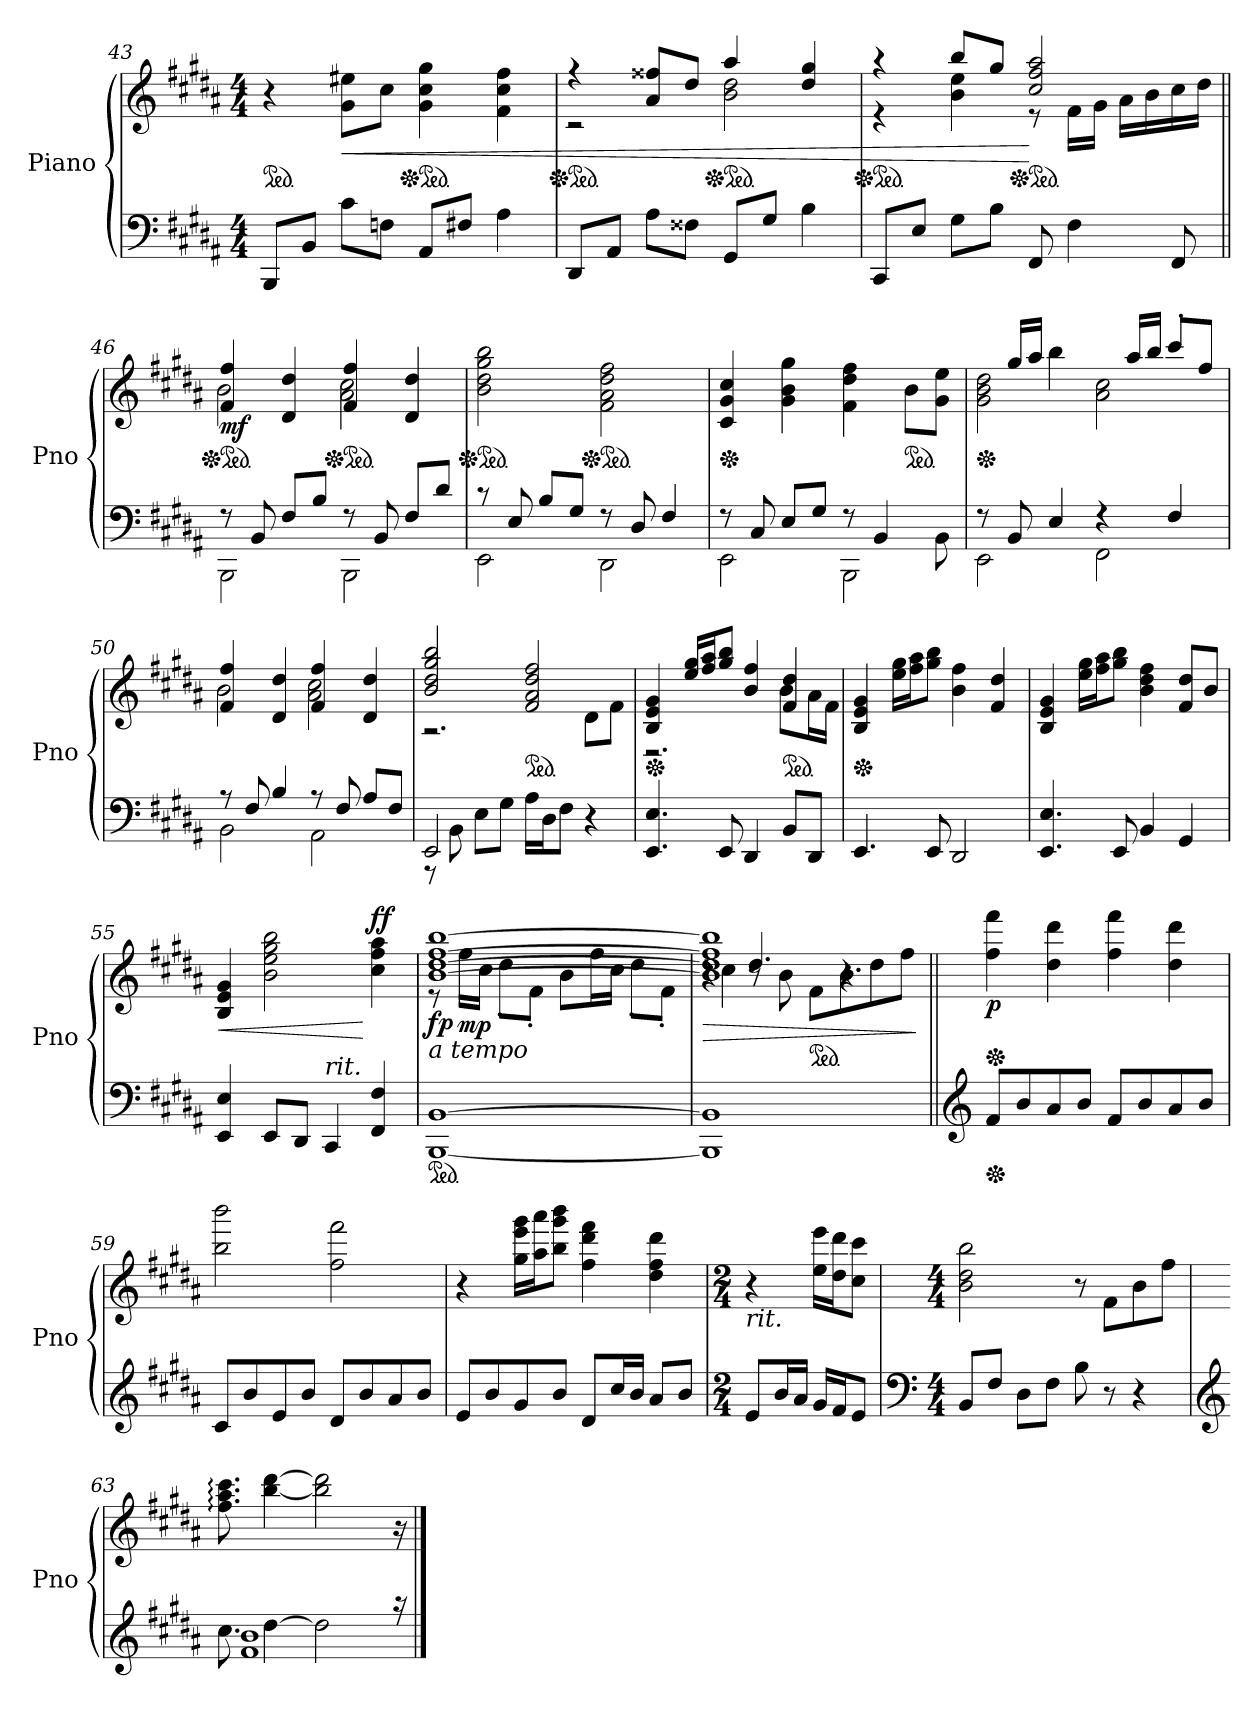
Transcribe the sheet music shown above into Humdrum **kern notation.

**kern	**kern	**dynam
*part1	*part1	*part1
*staff2	*staff1	*staff1/2
*I"Piano	*	*
*I'Pno	*	*
*clefF4	*clefG2	*
*k[f#c#g#d#a#]	*k[f#c#g#d#a#]	*
*M4/4	*M4/4	*
*	*ped	*
=43	=43	=43
8BBB/L	4r	.
8BB/J	.	.
!	!	!LO:HP:b
8c#\L	8g#\ 8ee#X\L	<
8Fn\J	8cc#\J	.
*	*Xped	*
*	*ped	*
8AA#/L	4g#\ 4cc#\ 4gg#\	.
8F#X/J	.	.
4A#\	4f#\ 4cc#\ 4ff#\	.
=44	=44	=44
*	*Xped	*
*	*ped	*
*	*^	*
8DD#/L	4r	2r	.
8AA#/J	.	.	.
8A#\L	8a#/ 8ff##X/L	.	.
8F##X\J	8dd#/J	.	.
*	*Xped	*	*
*	*ped	*	*
8GG#/L	4aa#/	2b\ 2dd#\	.
8G#/J	.	.	.
4B\	4dd#/ 4gg#/	.	.
=45	=45	=45	=45
*	*Xped	*	*
*	*ped	*	*
8CC#/L	4r	4r	.
8E/J	.	.	.
8G#\L	8bb/L	4b\ 4ee\	.
8B\J	8gg#/J	.	.
*	*Xped	*	*
*	*ped	*	*
8FF#/	2cc#/ 2ff#/ 2aa#/	8r	[
4F#\	.	16f#\LL	.
.	.	16g#\JJ	.
.	.	16a#\LL	.
.	.	16b\	.
8FF#/	.	16cc#\	.
.	.	16dd#\JJ	.
!!LO:PB:g=z	!!
=46||	=46||	=46||	=46||
*^	*	*	*
*	*	*Xped	*	*
*	*	*ped	*	*
!	!	!	!	!LO:DY:b
8r	2BBB\	4f#/ 4ff#/	2b\	mf
8BB/	.	.	.	.
8F#/L	.	4d#/ 4dd#/	.	.
8B/J	.	.	.	.
*	*	*Xped	*	*
*	*	*ped	*	*
8r	2BBB\	4f#/ 4ff#/	2a#\ 2cc#\	.
8BB/	.	.	.	.
8F#/L	.	4d#/ 4dd#/	.	.
8d#/J	.	.	.	.
*	*	*v	*v	*
=47	=47	=47	=47
*	*	*Xped	*
*	*	*ped	*
8r	2EE\	2b\ 2dd#\ 2gg#\ 2bb\	.
8E/	.	.	.
8B/L	.	.	.
8G#/J	.	.	.
*	*	*Xped	*
*	*	*ped	*
8r	2DD#\	2f#\ 2a#\ 2dd#\ 2ff#\	.
8D#/	.	.	.
4F#/	.	.	.
=48	=48	=48	=48
*	*	*Xped	*
8r	2EE\	4c#/ 4g#/ 4cc#/	.
8C#/	.	.	.
8E/L	.	4g#\ 4b\ 4gg#\	.
8G#/J	.	.	.
8r	2BBB\	4f#\ 4dd#\ 4ff#\	.
4BB/	.	.	.
*	*	*ped	*
.	.	8b\L	.
8BB\	.	8g#\ 8ee\J	.
=49	=49	=49	=49
*	*	*Xped	*
*	*	*^	*
8r	2EE\	8ryy	2g#\ 2b\ 2dd#\	.
8BB/	.	16gg#/LL	.	.
.	.	16aa#/JJ	.	.
4E/	.	4bb\	.	.
4r	2FF#\	8ryy	2a#\ 2cc#\	.
.	.	16aa#/LL	.	.
.	.	16bb/JJ	.	.
4F#/	.	8ccc#'/L	.	.
.	.	8ff#/J	.	.
!!LO:LB:g=z	!!
=50	=50	=50	=50	=50
8r	2BB\	4f#/ 4ff#/	2b\	.
8F#/	.	.	.	.
4B/	.	4d#/ 4dd#/	.	.
8r	2AA#\	4f#/ 4ff#/	2a#\ 2cc#\	.
8F#/	.	.	.	.
8A#/L	.	4d#/ 4dd#/	.	.
8F#/J	.	.	.	.
=51	=51	=51	=51	=51
2EE/	8r	2b/ 2dd#/ 2gg#/ 2bb/	2.r	.
.	8BB\	.	.	.
.	8E\L	.	.	.
.	8G#\J	.	.	.
*	*	*ped	*	*
2ryy	16A#\LL	2f#/ 2a#/ 2dd#/ 2ff#/	.	.
.	16D#\J	.	.	.
.	8F#\J	.	.	.
.	4r	.	8d#\L	.
.	.	.	8f#\J	.
*v	*v	*	*	*
=52	=52	=52	=52
*	*Xped	*	*
4.EE/ 4.E/	4B/ 4e/ 4g#/	2.r	.
.	16ee/ 16gg#/LL	.	.
.	16ff#/ 16aa#/J	.	.
8EE/	8gg#/ 8bb/J	.	.
4DD#/	4b/ 4ff#/	.	.
*	*ped	*	*
8BB/L	4f#/ 4dd#/	8b\L	.
8DD#/J	.	16a#\L	.
.	.	16f#\JJ	.
*	*v	*v	*
=53	=53	=53
*	*Xped	*
4.EE/	4B/ 4e/ 4g#/	.
.	16ee\ 16gg#\LL	.
.	16ff#\ 16aa#\J	.
8EE/	8gg#\ 8bb\J	.
2DD#/	4b\ 4ff#\	.
.	4f#/ 4dd#/	.
!!LO:LB:g=z
=54	=54	=54
4.EE/ 4.E/	4B/ 4e/ 4g#/	.
.	16ee\ 16gg#\LL	.
.	16ff#\ 16aa#\J	.
8EE/	8gg#\ 8bb\J	.
4BB/	4b\ 4dd#\ 4ff#\	.
4GG#/	8f#/ 8dd#/L	.
.	8b/J	.
=55	=55	=55
*	*MM74	*
!	!	!LO:HP:b
4EE/ 4E/	4B/ 4e/ 4g#/	<
*	*MM68	*
8EE/L	2b\ 2ee\ 2gg#\ 2bb\	.
8DD#/J	.	.
!LO:TX:a:i:t=rit.	!	!
4CC#/	.	.
*	*MM63	*
!	!	!LO:DY:n=1:a
4FF#/ 4F#/	4cc#\ 4ff#\ 4aa#\	[ ff
=56	=56	=56
*ped	*	*
*	*MM76	*
*	*^	*
!	!LO:TX:b:i:t=a tempo	!	!
!	!	!	!LO:DY:b
[1BBB [1BB	[1b [1dd# [1ff# [1bb	8r	fp
!	!	!	!LO:DY:b
.	.	16ff#\LL	mp
.	.	16cc#\JJ	.
.	.	8dd#'\L	.
.	.	8f#'\J	.
.	.	8b\L	.
.	.	16ff#\L	.
.	.	16cc#\JJ	.
.	.	8dd#'\L	.
.	.	8f#'\J	.
=57	=57	=57	=57
!	!	!	!LO:HP:b
*	*	*^	*
1BBB] 1BB]	1b] 1dd#] 1ff#] 1bb]	4cc#\	4r	>
.	.	8r	4.dd#/	.
.	.	8b\	.	.
*	*ped	*	*	*
.	.	8f#\L	.	.
.	.	8b\	4.r	.
.	.	8dd#\	.	.
.	.	8ff#\J	.	.
*	*v	*v	*v	*
.	.	]
!!LO:LB:g=z
=58||	=58||	=58||
*clefG2	*	*
*Xped	*	*
*	*Xped	*
*	*MM74	*
!	!	!LO:DY:b
8f#/L	4ff#\ 4fff#\	p
8b/	.	.
8a#/	4dd#\ 4ddd#\	.
8b/J	.	.
8f#/L	4ff#\ 4fff#\	.
8b/	.	.
8a#/	4dd#\ 4ddd#\	.
8b/J	.	.
=59	=59	=59
8c#/L	2bb\ 2bbb\	.
8b/	.	.
8e/	.	.
8b/J	.	.
8d#/L	2ff#\ 2fff#\	.
8b/	.	.
8a#/	.	.
8b/J	.	.
=60	=60	=60
8e/L	4r	.
8b/	.	.
8g#/	16gg#\ 16eee\ 16ggg#\LL	.
.	16aa#\ 16aaa#\J	.
8b/J	8bb\ 8ggg#\ 8bbb\J	.
*	*MM70	*
8d#/L	4ff#\ 4ddd#\ 4fff#\	.
16cc#/L	.	.
16b/JJ	.	.
8a#/L	4dd#\ 4ff#\ 4ddd#\	.
8b/J	.	.
=61	=61	=61
*M2/4	*M2/4	*
*	*MM66	*
!	!LO:TX:b:i:t=rit.	!
8e/L	4r	.
16b/L	.	.
16a#/JJ	.	.
*	*MM63	*
16g#/LL	16ee\ 16eee\LL	.
16f#/J	16dd#\ 16ddd#\J	.
8e/J	8cc#\ 8ccc#\J	.
!!LO:LB:g=z
=62	=62	=62
*clefF4	*	*
*M4/4	*M4/4	*
8BB/L	2b\ 2dd#\ 2bb\	.
8F#/J	.	.
8D#\L	.	.
8F#\J	.	.
*	*MM60	*
8B\	8r	.
8r	8f#\L	.
4r	8b\	.
.	8ff#\J	.
=63	=63	=63
*clefG2	*	*
*	*MM56	*
*^	*	*
8.cc#\	1f# 1b	8.ff#\: 8.aa#\: 8.ccc#\:	.
*	*	*MM40	*
[4dd#\	.	[4bb\ [4ddd#\	.
2dd#\]	.	2bb\] 2ddd#\]	.
16r	.	16r	.
*v	*v	*	*
==	==	==
*-	*-	*-
